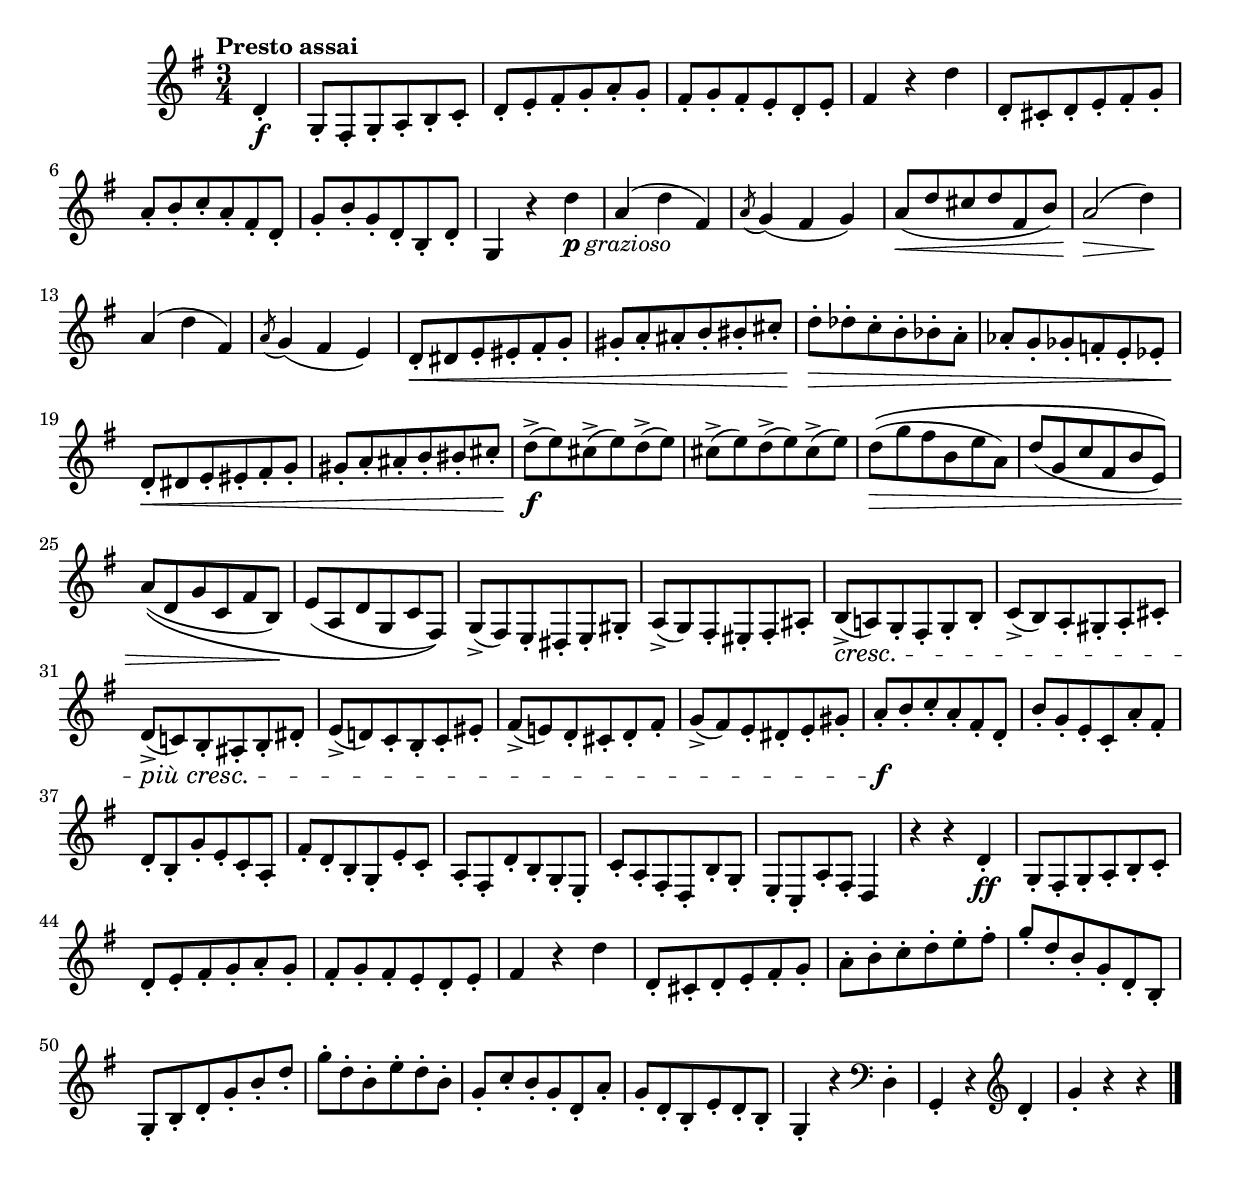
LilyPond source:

\version "2.24.0"

\include "settings.ily"

\relative {
  \language "english"

  \transposition f

  \tempo "Presto assai"

  \key g \major
  \time 3/4

  \partial 4 { d'4-. \f } |
  g,8-. f-sharp-. g-. a-. b-. c-. |
  d8-. e-. f-sharp-. g-. a-. g-. |
  f-sharp8-. g-. f-sharp-. e-. d-. e-. |
  f-sharp4 r d' |
  d,8-. c-sharp-. d-. e-. f-sharp-. g-. |
  a8-. b-. c-. a-. f-sharp-. d-. |
  g8-. b-. g-. d-. b-. d-. |
  g,4 r d''_\markup { \dynamic "p" \italic "grazioso" } |
  a4( d f-sharp,) |
  \acciaccatura a8 g4( f-sharp g) |
  a8( \< d c-sharp d f-sharp, b) |
  a2( \> d4) \! |
  a4( d f-sharp,) |
  \acciaccatura a8 g4( f-sharp e) |
  d8-. \< d-sharp e-. e-sharp-. f-sharp-. g-. |
  g-sharp8-. a-. a-sharp-. b-. b-sharp-. c-sharp-. |
  d8-. \> d-flat-. c-. b-. b-flat-. a-. |
  a-flat8-. g-. g-flat-. f-. e-. e-flat-. |
  d8-. \< d-sharp e-. e-sharp-. f-sharp-. g-. |
  g-sharp8-. a-. a-sharp-. b-. b-sharp-. c-sharp-. |
  <> \f \repeat unfold 3 { d8->( e) c-sharp->( e) }
  d8\(( \> g f-sharp b, e a,) |
  d8( g, c f-sharp, b e,)\) |
  #(if preserve-line-breaks? #{
    \shape #'((0 . -0.5) (0 . 0) (0 . 0) (0 . -0.5)) PhrasingSlur
  #} #{
    \shape #'(((0 . -0.5) (0 . 0) (0 . 0) (0 . 0)) ((0 . 0) (0 . 0) (0 . 0) (0 . -0.5))) PhrasingSlur
  #})
  a8\(( d, g c, f-sharp b,) \! |
  e8( a, d g, c f-sharp,)\) |
  g8->( f-sharp) e-. d-sharp-. e-. g-sharp-. |
  a8->( g) f-sharp-. e-sharp-. f-sharp-. a-sharp-. |
  b8->( \cresc a!) g-. f-sharp-. g-. b-. |
  c8->( b) a-. g-sharp-. a-. c-sharp-. |
  d8->( #(make-music 'CrescendoEvent 'span-direction START 'span-type 'text 'span-text "più cresc.") c!) b-. a-sharp-. b-. d-sharp-. |
  e8->( d!) c-. b-. c-. e-sharp-. |
  f-sharp8->( e!) d-. c-sharp-. d-. f-sharp-. |
  g8->( f-sharp) e-. d-sharp-. e-. g-sharp-. |
  a8-. \f b-. c-. a-. f-sharp-. d-. |
  b'8-. g-. e-. c-. a'-. f-sharp-. |
  d8-. b-. g'-. e-. c-. a-. |
  f-sharp'8-. d-. b-. g-. e'-. c-. |
  a8-. f-sharp-. d'-. b-. g-. e-. |
  c'8-. a-. f-sharp-. d-. b'-. g-. |
  e8-. c-. a'-. f-sharp-. d4 |
  r4 r d'4-. \ff |

  g,8-. f-sharp-. g-. a-. b-. c-. |
  d8-. e-. f-sharp-. g-. a-. g-. |
  f-sharp8-. g-. f-sharp-. e-. d-. e-. |
  f-sharp4 r d' |
  d,8-. c-sharp-. d-. e-. f-sharp-. g-. |
  a8-. b-. c-. d-. e-. f-sharp-. |
  g8-. d-. b-. g-. d-. b-. |
  g8-. b-. d-. g-. b-. d-. |
  g8-. d-. b-. e-. d-. b-. |
  g8-. c-. b-. g-. d-. a'-. |
  g8-. d-. b-. e-. d-. b-. |
  g4-. r \clef \bass-clef-name d-. |
  g,4-. r \clef "treble" d''-. |
  g4-. r r | \bar "|."
}
